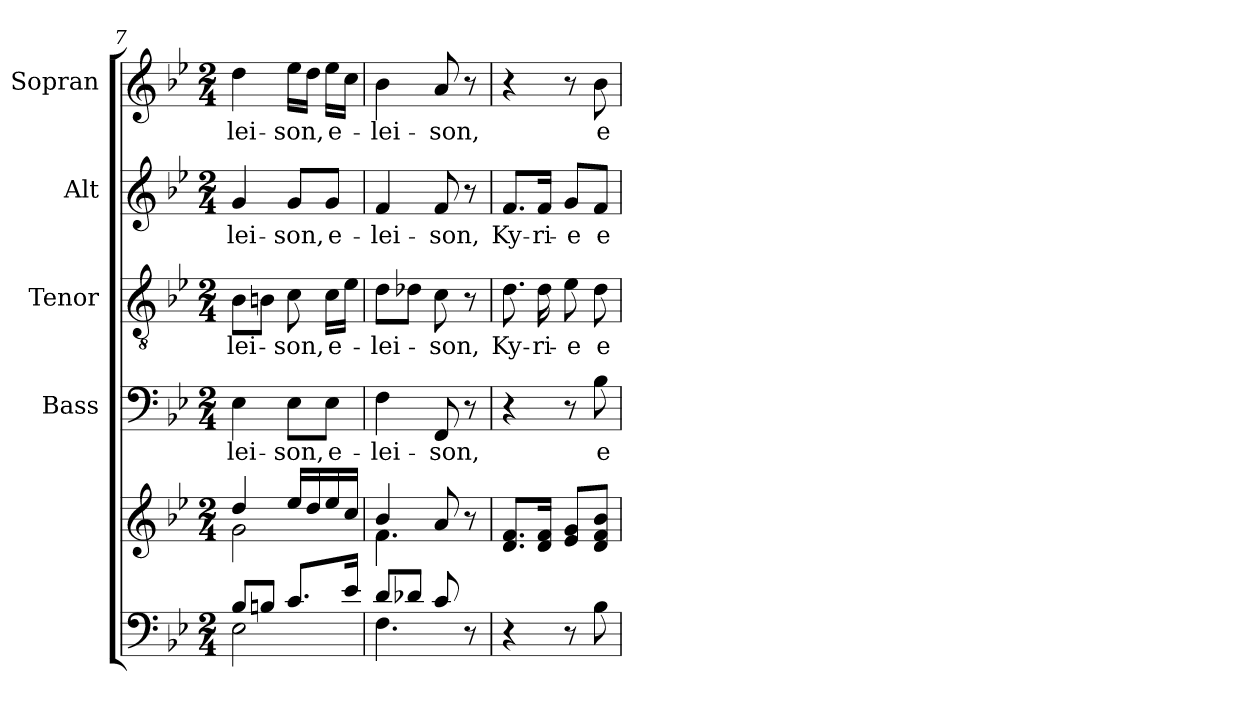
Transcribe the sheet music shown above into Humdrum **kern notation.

**kern	**kern	**kern	**text	**kern	**text	**kern	**text	**kern	**text
*part5	*part5	*part4	*part4	*part3	*part3	*part2	*part2	*part1	*part1
*staff6	*staff5	*staff4	*staff4	*staff3	*staff3	*staff2	*staff2	*staff1	*staff1
*	*	*I"Bass	*	*I"Tenor	*	*I"Alt	*	*I"Sopran	*
*	*	*I'B.	*	*I'T.	*	*I'A.	*	*I'S.	*
!!LO:LB:g=z
*clefF4	*clefG2	*clefF4	*	*clefGv2	*	*clefG2	*	*clefG2	*
*k[b-e-]	*k[b-e-]	*k[b-e-]	*	*k[b-e-]	*	*k[b-e-]	*	*k[b-e-]	*
*B-:	*B-:	*B-:	*	*B-:	*	*B-:	*	*B-:	*
*M2/4	*M2/4	*M2/4	*	*M2/4	*	*M2/4	*	*M2/4	*
=7	=7	=7	=7	=7	=7	=7	=7	=7	=7
*^	*^	*	*	*	*	*	*	*	*
!	!	!	!	!	!LO:LY:b	!	!LO:LY:b	!	!LO:LY:b	!	!LO:LY:b
8B-/L	2E-\	4dd/	2g\	4E-\	-lei-	8B-\L	-lei-	4g/	-lei-	4dd\	-lei-
8Bn/J	.	.	.	.	.	8Bn\J	.	.	.	.	.
!	!	!	!	!	!LO:LY:b	!	!LO:LY:b	!	!LO:LY:b	!	!LO:LY:b
8.c/L	.	16ee-/LL	.	8E-\L	-son,	8c\	-son,	8g/L	-son,	16ee-\LL	-son,
.	.	16dd/	.	.	.	.	.	.	.	16dd\JJ	.
!	!	!	!	!	!LO:LY:b	!	!LO:LY:b	!	!LO:LY:b	!	!LO:LY:b
.	.	16ee-/	.	8E-\J	e-	16c\LL	e-	8g/J	e-	16ee-\LL	e-
16e-/Jk	.	16cc/JJ	.	.	.	16e-\JJ	.	.	.	16cc\JJ	.
=8	=8	=8	=8	=8	=8	=8	=8	=8	=8	=8	=8
!	!	!	!	!	!LO:LY:b	!	!LO:LY:b	!	!LO:LY:b	!	!LO:LY:b
8d/L	4.F\	4b-/	4.f\	4F\	-lei-	8d\L	-lei-	4f/	-lei-	4b-\	-lei-
8d-X/J	.	.	.	.	.	8d-X\J	.	.	.	.	.
!	!	!	!	!	!LO:LY:b	!	!LO:LY:b	!	!LO:LY:b	!	!LO:LY:b
8c/	.	8a/	.	8FF/	-son,	8c\	-son,	8f/	-son,	8a/	-son,
8ryy	8r	8ryy	8r	8r	.	8r	.	8r	.	8r	.
=9	=9	=9	=9	=9	=9	=9	=9	=9	=9	=9	=9
!	!	!	!	!	!	!	!LO:LY:b	!	!LO:LY:b	!	!
*v	*v	*	*	*	*	*	*	*	*	*	*
*	*v	*v	*	*	*	*	*	*	*	*
4r	8.d/ 8.f/L	4r	.	8.d\	Ky-	8.f/L	Ky-	4r	.
!	!	!	!	!	!LO:LY:b	!	!LO:LY:b	!	!
.	16d/ 16f/Jk	.	.	16d\	-ri-	16f/Jk	-ri-	.	.
!	!	!	!	!	!LO:LY:b	!	!LO:LY:b	!	!
8r	8e-/ 8g/L	8r	.	8e-\	-e	8g/L	-e	8r	.
!	!	!	!LO:LY:b	!	!LO:LY:b	!	!LO:LY:b	!	!LO:LY:b
8B-\	8d/ 8f/ 8b-/J	8B-\	e-	8d\	e-	8f/J	e-	8b-\	e-
=	=	=	=	=	=	=	=	=	=
*-	*-	*-	*-	*-	*-	*-	*-	*-	*-
